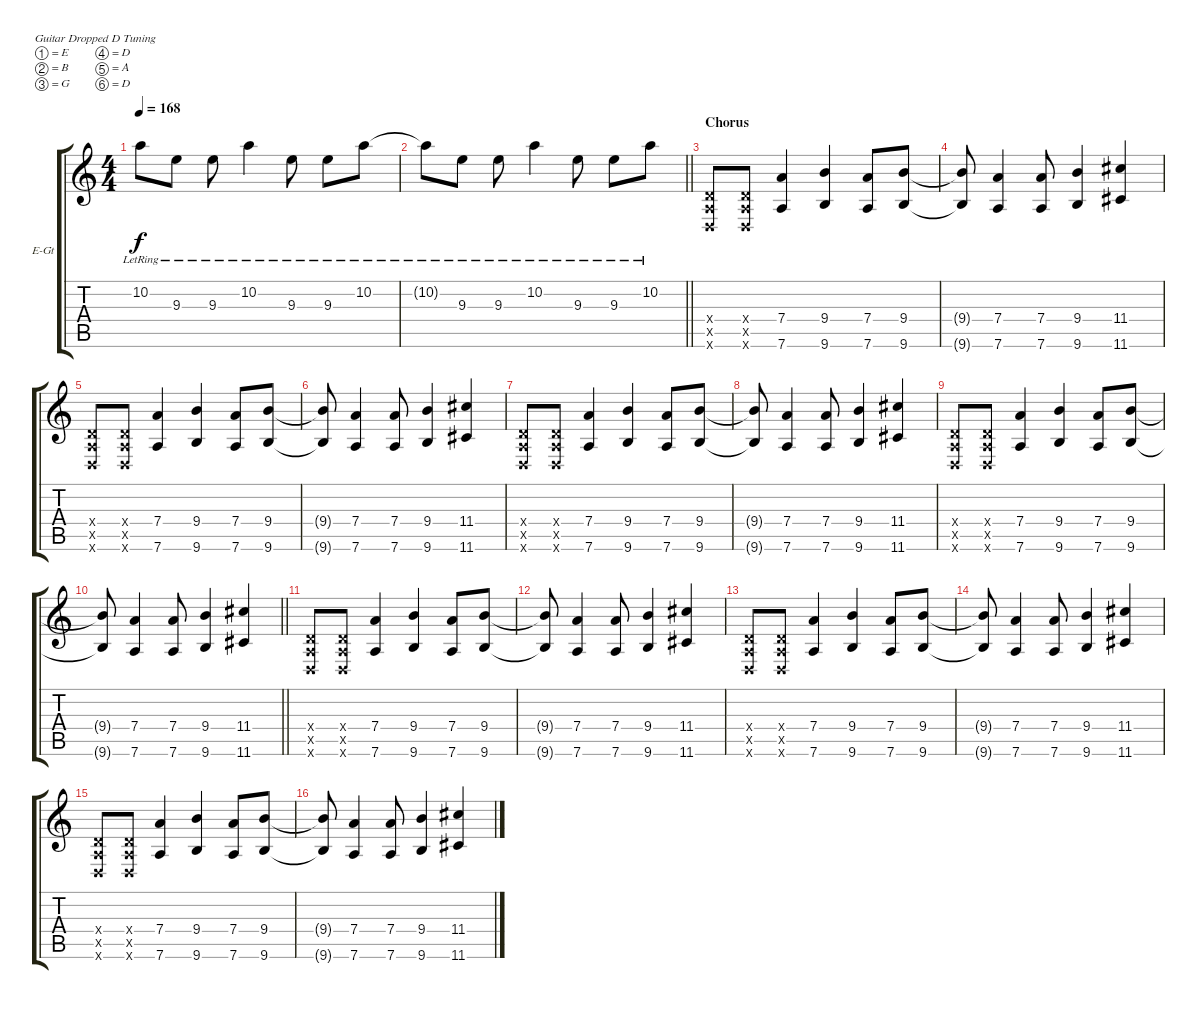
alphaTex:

\bracketExtendMode groupsimilarinstruments
\firstSystemTrackNameOrientation horizontal
\otherSystemsTrackNameOrientation horizontal
\track ("Lead" "E-Gt") {instrument electricguitarclean}
\staff {score tabs}
\tuning (E4 B3 G3 D3 A2 D2)
\ts (4 4)
\tempo 168
\clef g2
\ks c
10.2{lr t}.8{dy f} 9.3{lr}.8 9.3{lr}.8 10.2{lr}.4 9.3{lr}.8 9.3{lr}.8 10.2{lr}.8 |
\barLineRight lightlight
10.2{lr t}.8 9.3{lr}.8 9.3{lr}.8 10.2{lr}.4 9.3{lr}.8 9.3{lr}.8 10.2{lr}.8 |
\section ("" "Chorus")
(0.4{x} 0.5{x} 0.6{x}).8 (0.4{x} 0.5{x} 0.6{x}).8 (7.4 7.6).4 (9.4 9.6).4 (7.4 7.6).8 (9.4 9.6).8 |
(9.4{t} 9.6{t}).8 (7.4 7.6).4 (7.4 7.6).8 (9.4 9.6).4 (11.4 11.6).4 |
(0.4{x} 0.5{x} 0.6{x}).8 (0.4{x} 0.5{x} 0.6{x}).8 (7.4 7.6).4 (9.4 9.6).4 (7.4 7.6).8 (9.4 9.6).8 |
(9.4{t} 9.6{t}).8 (7.4 7.6).4 (7.4 7.6).8 (9.4 9.6).4 (11.4 11.6).4 |
(0.4{x} 0.5{x} 0.6{x}).8 (0.4{x} 0.5{x} 0.6{x}).8 (7.4 7.6).4 (9.4 9.6).4 (7.4 7.6).8 (9.4 9.6).8 |
(9.4{t} 9.6{t}).8 (7.4 7.6).4 (7.4 7.6).8 (9.4 9.6).4 (11.4 11.6).4 |
(0.4{x} 0.5{x} 0.6{x}).8 (0.4{x} 0.5{x} 0.6{x}).8 (7.4 7.6).4 (9.4 9.6).4 (7.4 7.6).8 (9.4 9.6).8 |
\barLineRight lightlight
(9.4{t} 9.6{t}).8 (7.4 7.6).4 (7.4 7.6).8 (9.4 9.6).4 (11.4 11.6).4 |
\section ("" "")
(0.4{x} 0.5{x} 0.6{x}).8 (0.4{x} 0.5{x} 0.6{x}).8 (7.4 7.6).4 (9.4 9.6).4 (7.4 7.6).8 (9.4 9.6).8 |
(9.4{t} 9.6{t}).8 (7.4 7.6).4 (7.4 7.6).8 (9.4 9.6).4 (11.4 11.6).4 |
(0.4{x} 0.5{x} 0.6{x}).8 (0.4{x} 0.5{x} 0.6{x}).8 (7.4 7.6).4 (9.4 9.6).4 (7.4 7.6).8 (9.4 9.6).8 |
(9.4{t} 9.6{t}).8 (7.4 7.6).4 (7.4 7.6).8 (9.4 9.6).4 (11.4 11.6).4 |
(0.4{x} 0.5{x} 0.6{x}).8 (0.4{x} 0.5{x} 0.6{x}).8 (7.4 7.6).4 (9.4 9.6).4 (7.4 7.6).8 (9.4 9.6).8 |
(9.4{t} 9.6{t}).8 (7.4 7.6).4 (7.4 7.6).8 (9.4 9.6).4 (11.4 11.6).4
